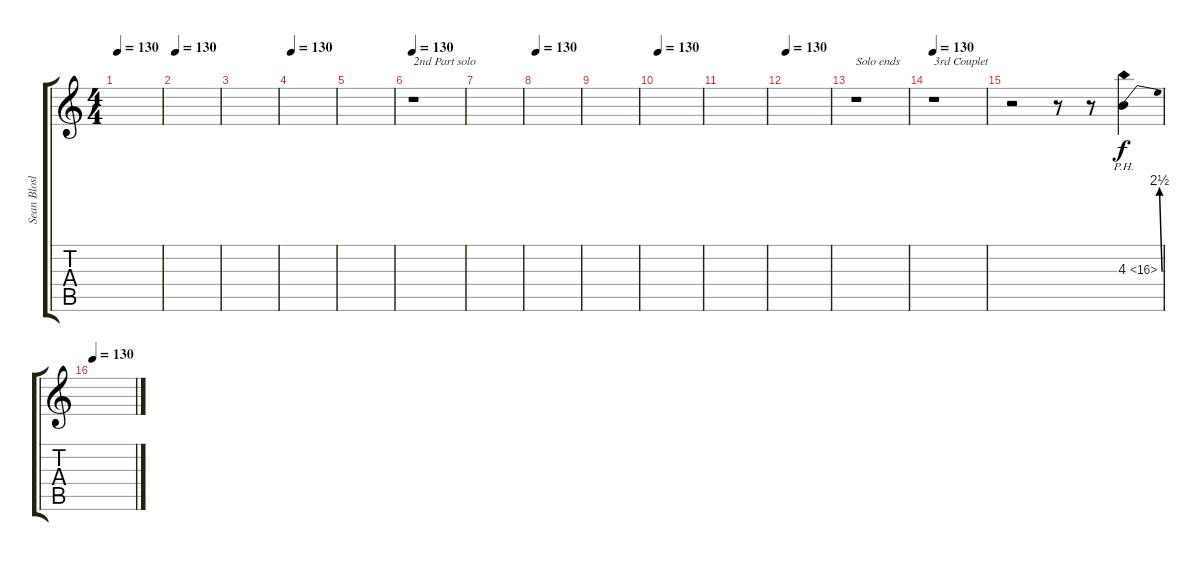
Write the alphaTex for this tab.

\track ("Sean Blosl" "Sean Blosl") {instrument distortionguitar}
\staff {score tabs}
\tuning (E4 B3 G3 D3 A2 E2) {hide}
\ts (4 4)
\tempo 130
\clef g2
\ks c
|
\tempo 130
|
|
\tempo 130
|
|
\tempo 130
r.1{txt "2nd Part solo"} |
|
\tempo 130
|
|
\tempo 130
|
|
\tempo 130
|
r.1{txt "Solo ends"} |
\tempo 130
r.1{txt "3rd Couplet"} |
r.2 r.8 r.8 4.3{be (bend 0 0 60 10) ph 12}.4 |
\tempo 130
